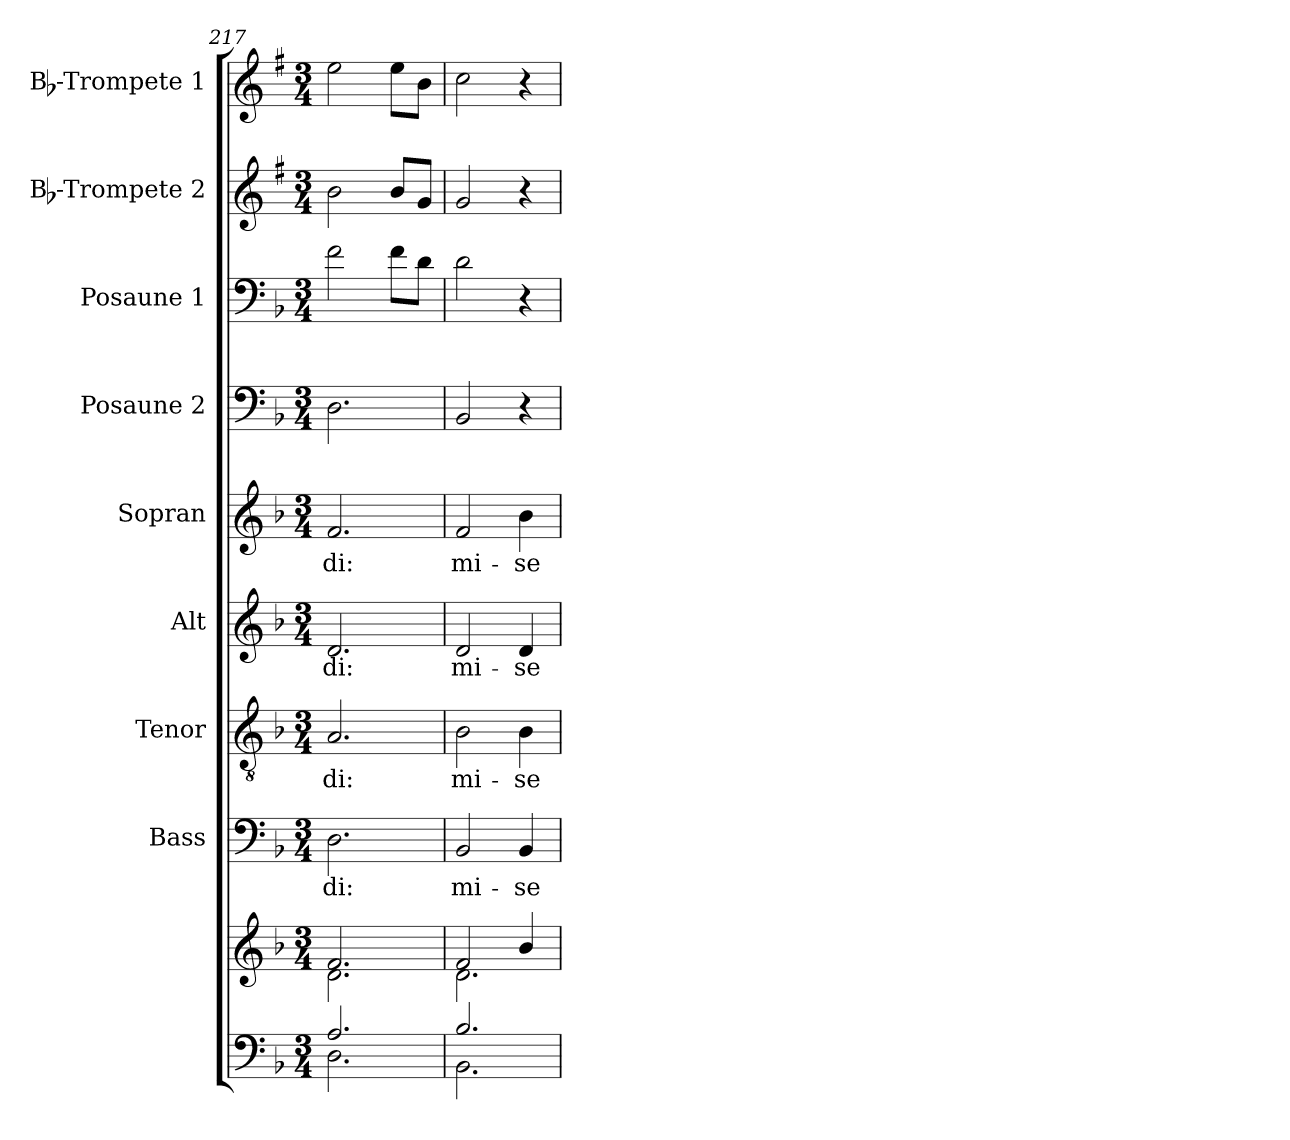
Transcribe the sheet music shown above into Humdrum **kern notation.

**kern	**kern	**kern	**text	**kern	**text	**kern	**text	**kern	**text	**kern	**kern	**kern	**kern
*part9	*part9	*part8	*part8	*part7	*part7	*part6	*part6	*part5	*part5	*part4	*part3	*part2	*part1
*staff10	*staff9	*staff8	*staff8	*staff7	*staff7	*staff6	*staff6	*staff5	*staff5	*staff4	*staff3	*staff2	*staff1
*	*	*I"Bass	*	*I"Tenor	*	*I"Alt	*	*I"Sopran	*	*I"Posaune 2	*I"Posaune 1	*I"Bb-Trompete 2	*I"Bb-Trompete 1
*	*	*I'B.	*	*I'T.	*	*I'A.	*	*I'S.	*	*I'Pos. 2	*I'Pos. 1	*I'Bb Trp. 2	*I'Bb Trp. 1
!!LO:PB:g=z
*clefF4	*clefG2	*clefF4	*	*clefGv2	*	*clefG2	*	*clefG2	*	*clefF4	*clefF4	*clefG2	*clefG2
*	*	*	*	*	*	*	*	*	*	*	*	*ITrd1c2	*ITrd1c2
*k[b-]	*k[b-]	*k[b-]	*	*k[b-]	*	*k[b-]	*	*k[b-]	*	*k[b-]	*k[b-]	*k[b-]	*k[b-]
*F:	*F:	*F:	*	*F:	*	*F:	*	*F:	*	*F:	*F:	*F:	*F:
*M3/4	*M3/4	*M3/4	*	*M3/4	*	*M3/4	*	*M3/4	*	*M3/4	*M3/4	*M3/4	*M3/4
=217	=217	=217	=217	=217	=217	=217	=217	=217	=217	=217	=217	=217	=217
*^	*^	*	*	*	*	*	*	*	*	*	*	*	*
!	!	!	!	!	!LO:LY:b	!	!LO:LY:b	!	!LO:LY:b	!	!LO:LY:b	!	!	!	!
2.A/	2.D\	2.f/	2.d\	2.D\	-di:	2.A/	-di:	2.d/	-di:	2.f/	-di:	2.D\	2f\	2a\	2dd\
.	.	.	.	.	.	.	.	.	.	.	.	.	8f\L	8a/L	8dd\L
.	.	.	.	.	.	.	.	.	.	.	.	.	8d\J	8f/J	8a\J
=218	=218	=218	=218	=218	=218	=218	=218	=218	=218	=218	=218	=218	=218	=218	=218
!	!	!	!	!	!LO:LY:b	!	!LO:LY:b	!	!LO:LY:b	!	!LO:LY:b	!	!	!	!
2.B-/	2.BB-\	2f/	2.d\	2BB-/	mi-	2B-\	mi-	2d/	mi-	2f/	mi-	2BB-/	2d\	2f/	2b-\
!	!	!	!	!	!LO:LY:b	!	!LO:LY:b	!	!LO:LY:b	!	!LO:LY:b	!	!	!	!
.	.	4b-/	.	4BB-/	-se-	4B-\	-se-	4d/	-se-	4b-\	-se-	4r	4r	4r	4r
*v	*v	*	*	*	*	*	*	*	*	*	*	*	*	*	*
*	*v	*v	*	*	*	*	*	*	*	*	*	*	*	*
=	=	=	=	=	=	=	=	=	=	=	=	=	=
*-	*-	*-	*-	*-	*-	*-	*-	*-	*-	*-	*-	*-	*-
